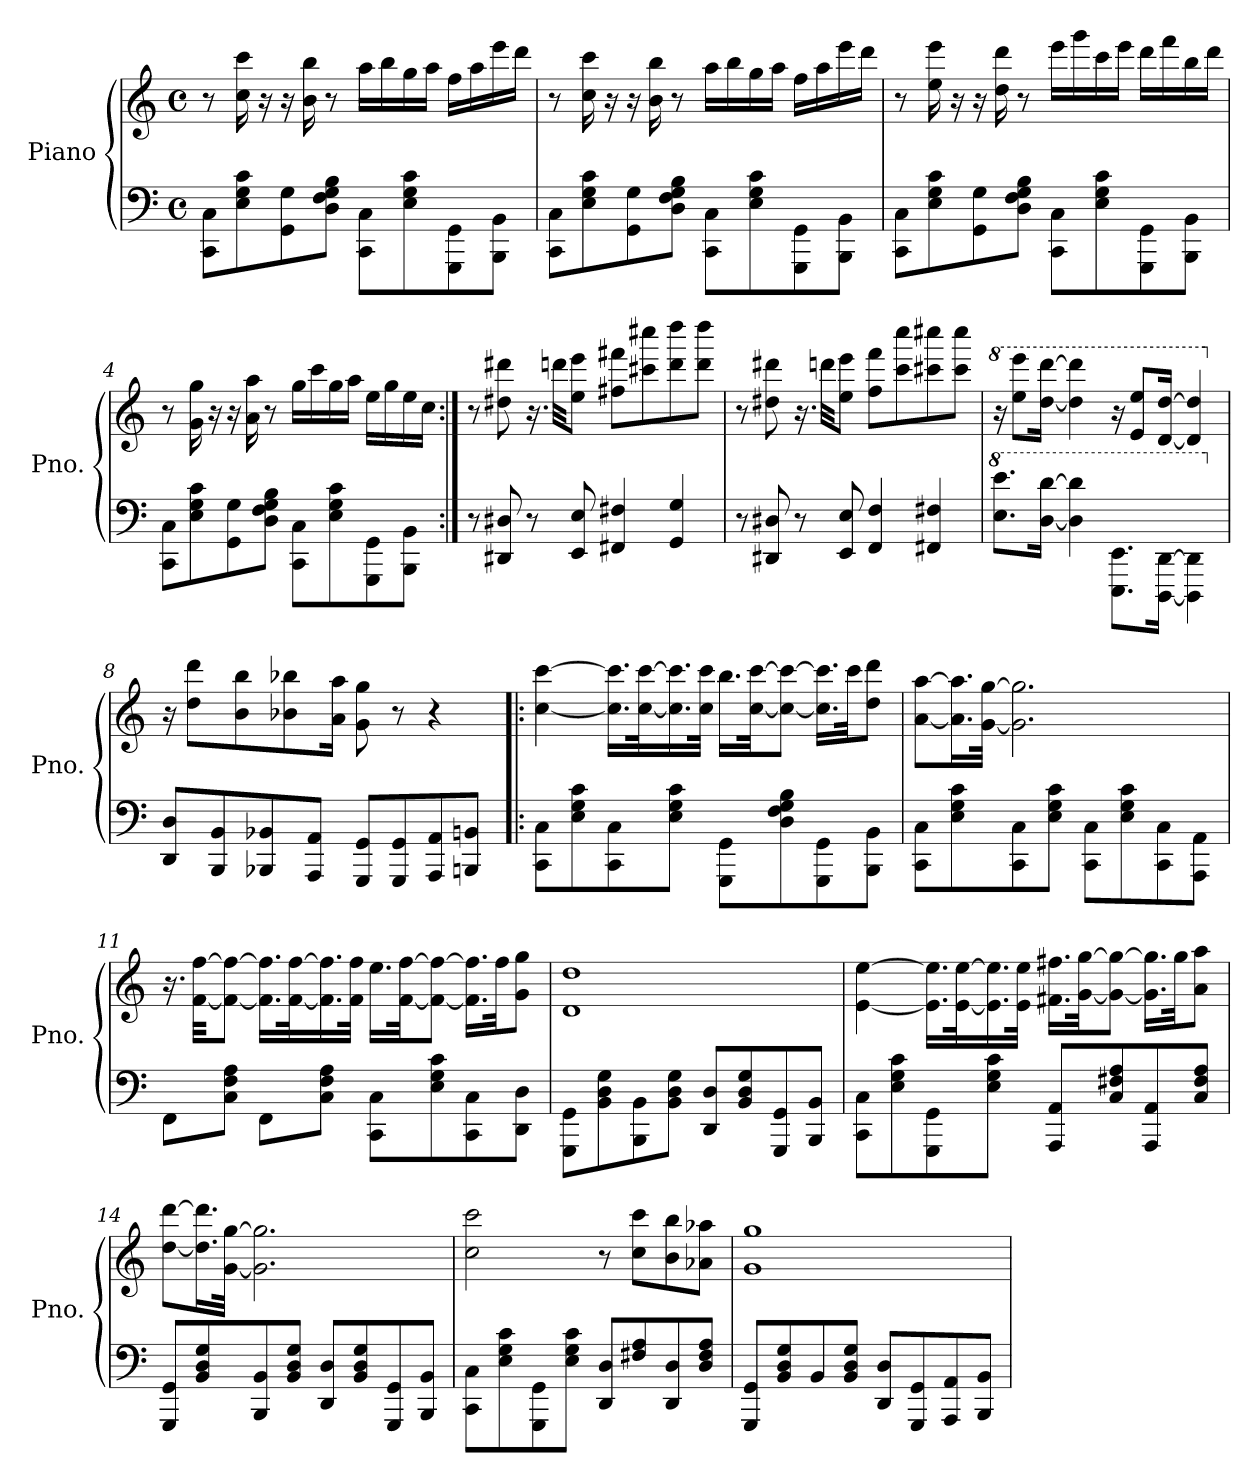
**kern	**kern
*part1	*part1
*staff2	*staff1
*I"Piano	*
*I'Pno.	*
*clefF4	*clefG2
*k[]	*k[]
*M4/4	*M4/4
*met(c)	*met(c)
=1	=1
8CC\ 8C\L	8r
8E\ 8G\ 8c\	16cc\ 16ccc\
.	16r
8GG\ 8G\	16r
.	16b\ 16bb\
8D\ 8F\ 8G\ 8B\J	8r
8CC\ 8C\L	16aa\LL
.	16bb\
8E\ 8G\ 8c\	16gg\
.	16aa\JJ
8GGG\ 8GG\	16ff\LL
.	16aa\
8BBB\ 8BB\J	16eee\
.	16ddd\JJ
=2	=2
8CC\ 8C\L	8r
8E\ 8G\ 8c\	16cc\ 16ccc\
.	16r
8GG\ 8G\	16r
.	16b\ 16bb\
8D\ 8F\ 8G\ 8B\J	8r
8CC\ 8C\L	16aa\LL
.	16bb\
8E\ 8G\ 8c\	16gg\
.	16aa\JJ
8GGG\ 8GG\	16ff\LL
.	16aa\
8BBB\ 8BB\J	16eee\
.	16ddd\JJ
!!LO:LB:g=z
=3	=3
8CC\ 8C\L	8r
8E\ 8G\ 8c\	16ee\ 16eee\
.	16r
8GG\ 8G\	16r
.	16dd\ 16ddd\
8D\ 8F\ 8G\ 8B\J	8r
8CC\ 8C\L	16eee\LL
.	16ggg\
8E\ 8G\ 8c\	16ccc\
.	16eee\JJ
8GGG\ 8GG\	16ddd\LL
.	16fff\
8BBB\ 8BB\J	16bb\
.	16ddd\JJ
=4	=4
8CC\ 8C\L	8r
8E\ 8G\ 8c\	16g\ 16gg\
.	16r
8GG\ 8G\	16r
.	16a\ 16aa\
8D\ 8F\ 8G\ 8B\J	8r
8CC\ 8C\L	16gg\LL
.	16ccc\
8E\ 8G\ 8c\	16gg\
.	16aa\JJ
8GGG\ 8GG\	16ee\LL
.	16gg\
8BBB\ 8BB\J	16ee\
.	16cc\JJ
!!LO:LB:g=z
=5:|!	=5:|!
8r	8r
8DD#X/ 8D#X/	8dd#X\ 8ddd#X\
8r	16.r
.	32dddn\KKL
8EE/ 8E/	8ee\ 8eee\J
4FF#X/ 4F#X/	8ff#X\ 8fff#X\L
.	8ccc#X\ 8cccc#X\
4GG/ 4G/	8ddd\ 8dddd\
.	8ddd\ 8dddd\J
=6	=6
8r	8r
8DD#X/ 8D#X/	8dd#X\ 8ddd#X\
8r	16.r
.	32dddn\KKL
8EE/ 8E/	8ee\ 8eee\J
4FF/ 4F/	8ff\ 8fff\L
.	8ccc\ 8cccc\
4FF#X/ 4F#X/	8ccc#X\ 8cccc#X\
.	8ccc#\ 8cccc#\J
=7	=7
*8va	*
*	*8va
8.e\ 8.ee\L	16r
.	8eee\ 8eeee\L
[16d\ [16dd\Jk	[16ddd\ [16dddd\Jk
4d\] 4dd\]	4ddd\] 4dddd\]
8.EE\ 8.E\L	16r
.	8ee/ 8eee/L
[16DD\ [16D\Jk	[16dd/ [16ddd/Jk
4DD\] 4D\]	4dd/] 4ddd/]
!!LO:LB:g=z
=8	=8
*X8va	*
*	*X8va
8DD/ 8D/L	16r
.	8dd\ 8ddd\L
8BBB/ 8BB/	.
.	8b\ 8bb\
8BBB-X/ 8BB-X/	.
.	8b-X\ 8bb-X\
8AAA/ 8AA/J	.
.	16a\ 16aa\Jk
8GGG/ 8GG/L	8g\ 8gg\
8GGG/ 8GG/	8r
8AAA/ 8AA/	4r
8BBBn/ 8BBn/J	.
=9!|:	=9!|:
8CC\ 8C\L	[4cc\ [4ccc\
8E\ 8G\ 8c\	.
8CC\ 8C\	16.cc\] 16.ccc\]LL
.	[32cc\ [32ccc\K
8E\ 8G\ 8c\J	16.cc\] 16.ccc\]
.	32cc\ 32ccc\JJk
8GGG\ 8GG\L	16.bb\LL
.	[32cc\ [32ccc\JK
8D\ 8F\ 8G\ 8B\	8cc\_ 8ccc\_J
8GGG\ 8GG\	16.cc\] 16.ccc\]LL
.	32ccc\JK
8BBB\ 8BB\J	8dd\ 8ddd\J
!!LO:PB:g=z
=10	=10
8CC\ 8C\L	[8a\ [8aa\L
8E\ 8G\ 8c\	16.a\] 16.aa\]L
.	[32g\ [32gg\JJk
8CC\ 8C\	2.g\] 2.gg\]
8E\ 8G\ 8c\J	.
8CC\ 8C\L	.
8E\ 8G\ 8c\	.
8CC\ 8C\	.
8AAA\ 8AA\J	.
=11	=11
8FF\L	16.r
.	[32f\ [32ff\KKL
8C\ 8F\ 8A\J	8f\_ 8ff\_J
8FF\L	16.f\] 16.ff\]LL
.	[32f\ [32ff\K
8C\ 8F\ 8A\J	16.f\] 16.ff\]
.	32f\ 32ff\JJk
8CC\ 8C\L	16.ee\LL
.	[32f\ [32ff\JK
8E\ 8G\ 8c\	8f\_ 8ff\_J
8CC\ 8C\	16.f\] 16.ff\]LL
.	32ff\JK
8DD\ 8D\J	8g\ 8gg\J
=12	=12
8GGG\ 8GG\L	1d 1dd
8BB\ 8D\ 8G\	.
8BBB\ 8BB\	.
8BB\ 8D\ 8G\J	.
8DD/ 8D/L	.
8BB/ 8D/ 8G/	.
8GGG/ 8GG/	.
8BBB/ 8BB/J	.
!!LO:LB:g=z
=13	=13
8CC\ 8C\L	[4e\ [4ee\
8E\ 8G\ 8c\	.
8GGG\ 8GG\	16.e\] 16.ee\]LL
.	[32e\ [32ee\K
8E\ 8G\ 8c\J	16.e\] 16.ee\]
.	32e\ 32ee\JJk
8AAA/ 8AA/L	16.f#X\ 16.ff#X\LL
.	[32g\ [32gg\JK
8C/ 8F#X/ 8A/	8g\_ 8gg\_J
8AAA/ 8AA/	16.g\] 16.gg\]LL
.	32gg\JK
8C/ 8F#/ 8A/J	8a\ 8aa\J
=14	=14
8GGG/ 8GG/L	[8dd\ [8ddd\L
8BB/ 8D/ 8G/	16.dd\] 16.ddd\]L
.	[32g\ [32gg\JJk
8BBB/ 8BB/	2.g\] 2.gg\]
8BB/ 8D/ 8G/J	.
8DD/ 8D/L	.
8BB/ 8D/ 8G/	.
8GGG/ 8GG/	.
8BBB/ 8BB/J	.
=15	=15
8CC\ 8C\L	2cc\ 2ccc\
8E\ 8G\ 8c\	.
8GGG\ 8GG\	.
8E\ 8G\ 8c\J	.
8DD/ 8D/L	8r
8F#X/ 8A/	8cc\ 8ccc\L
8DD/ 8D/	8b\ 8bb\
8D/ 8F#/ 8A/J	8a-X\ 8aa-X\J
!!LO:LB:g=z
=16	=16
8GGG/ 8GG/L	1g 1gg
8BB/ 8D/ 8G/	.
8BB/	.
8BB/ 8D/ 8G/J	.
8DD/ 8D/L	.
8GGG/ 8GG/	.
8AAA/ 8AA/	.
8BBB/ 8BB/J	.
=	=
*-	*-
